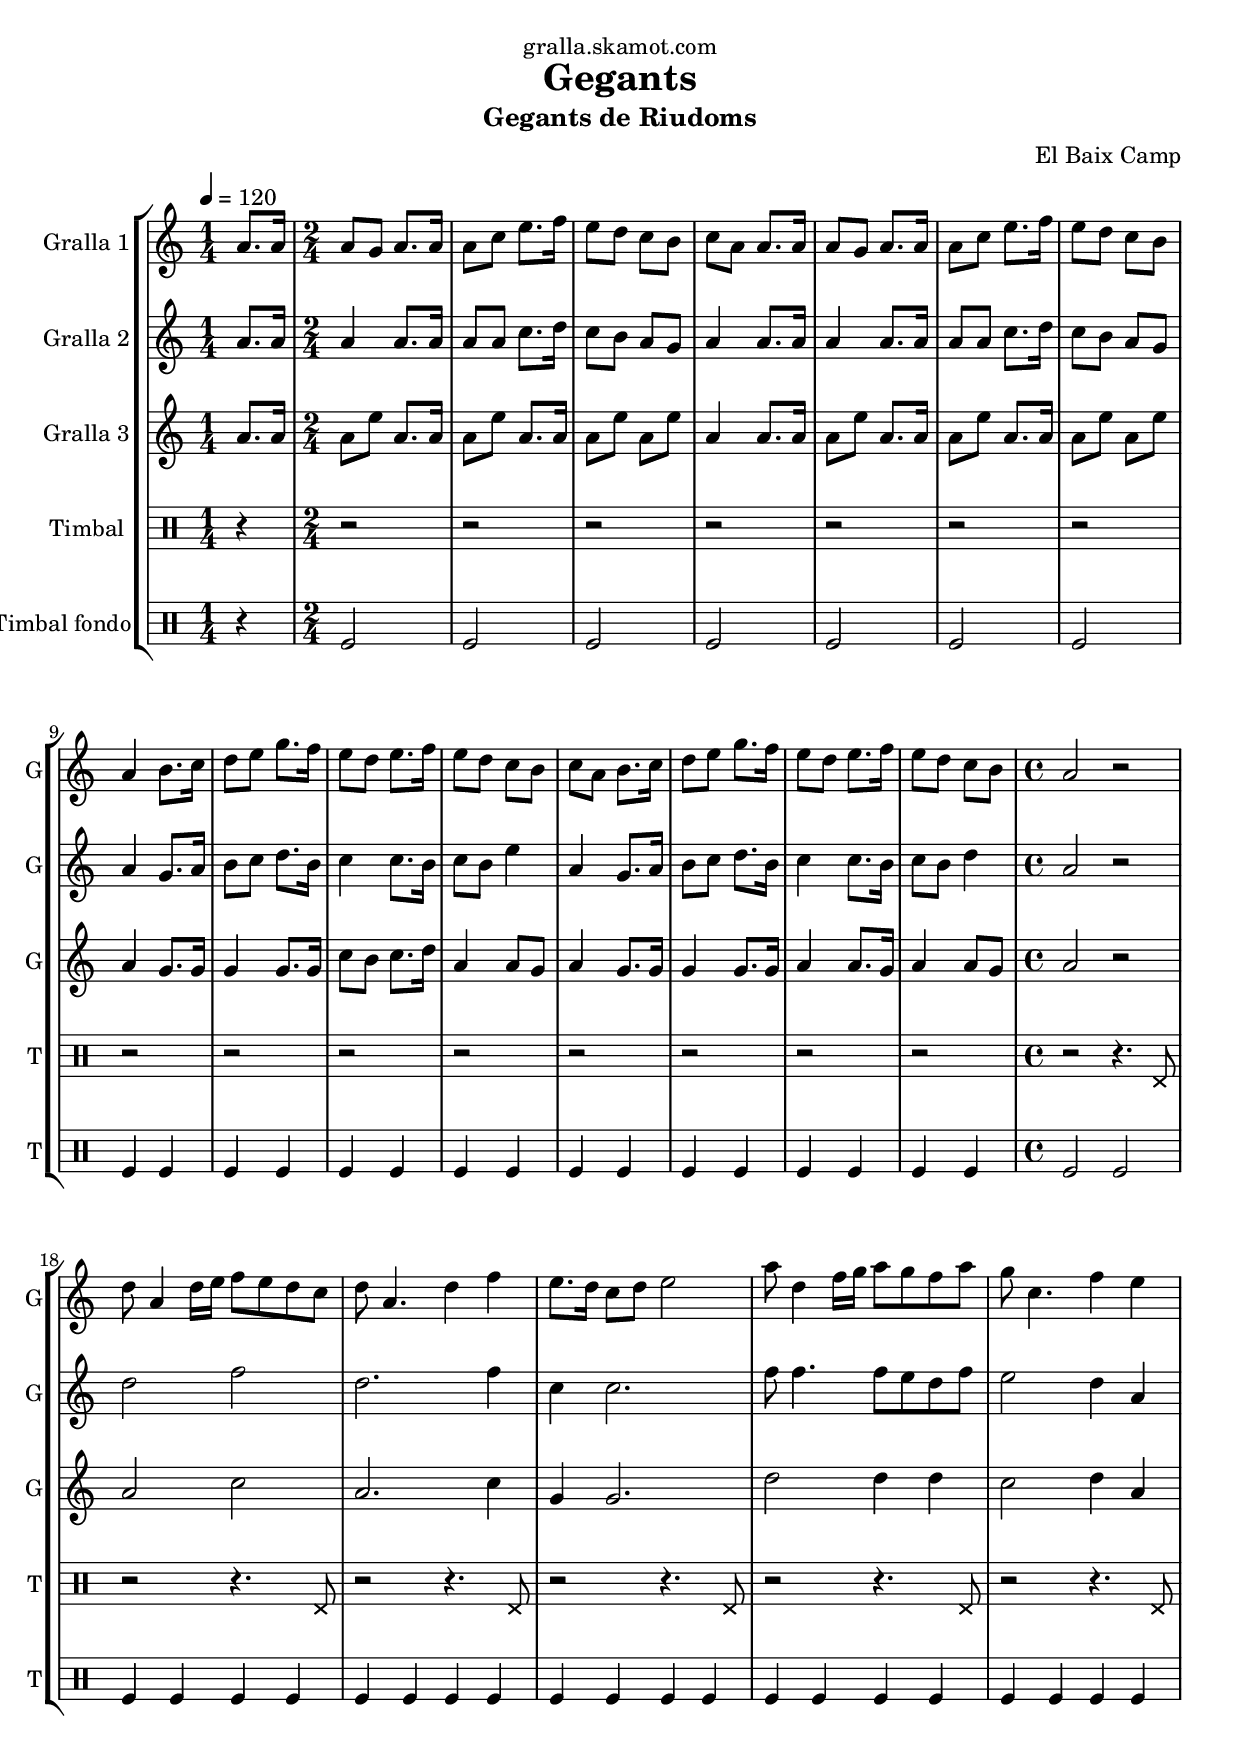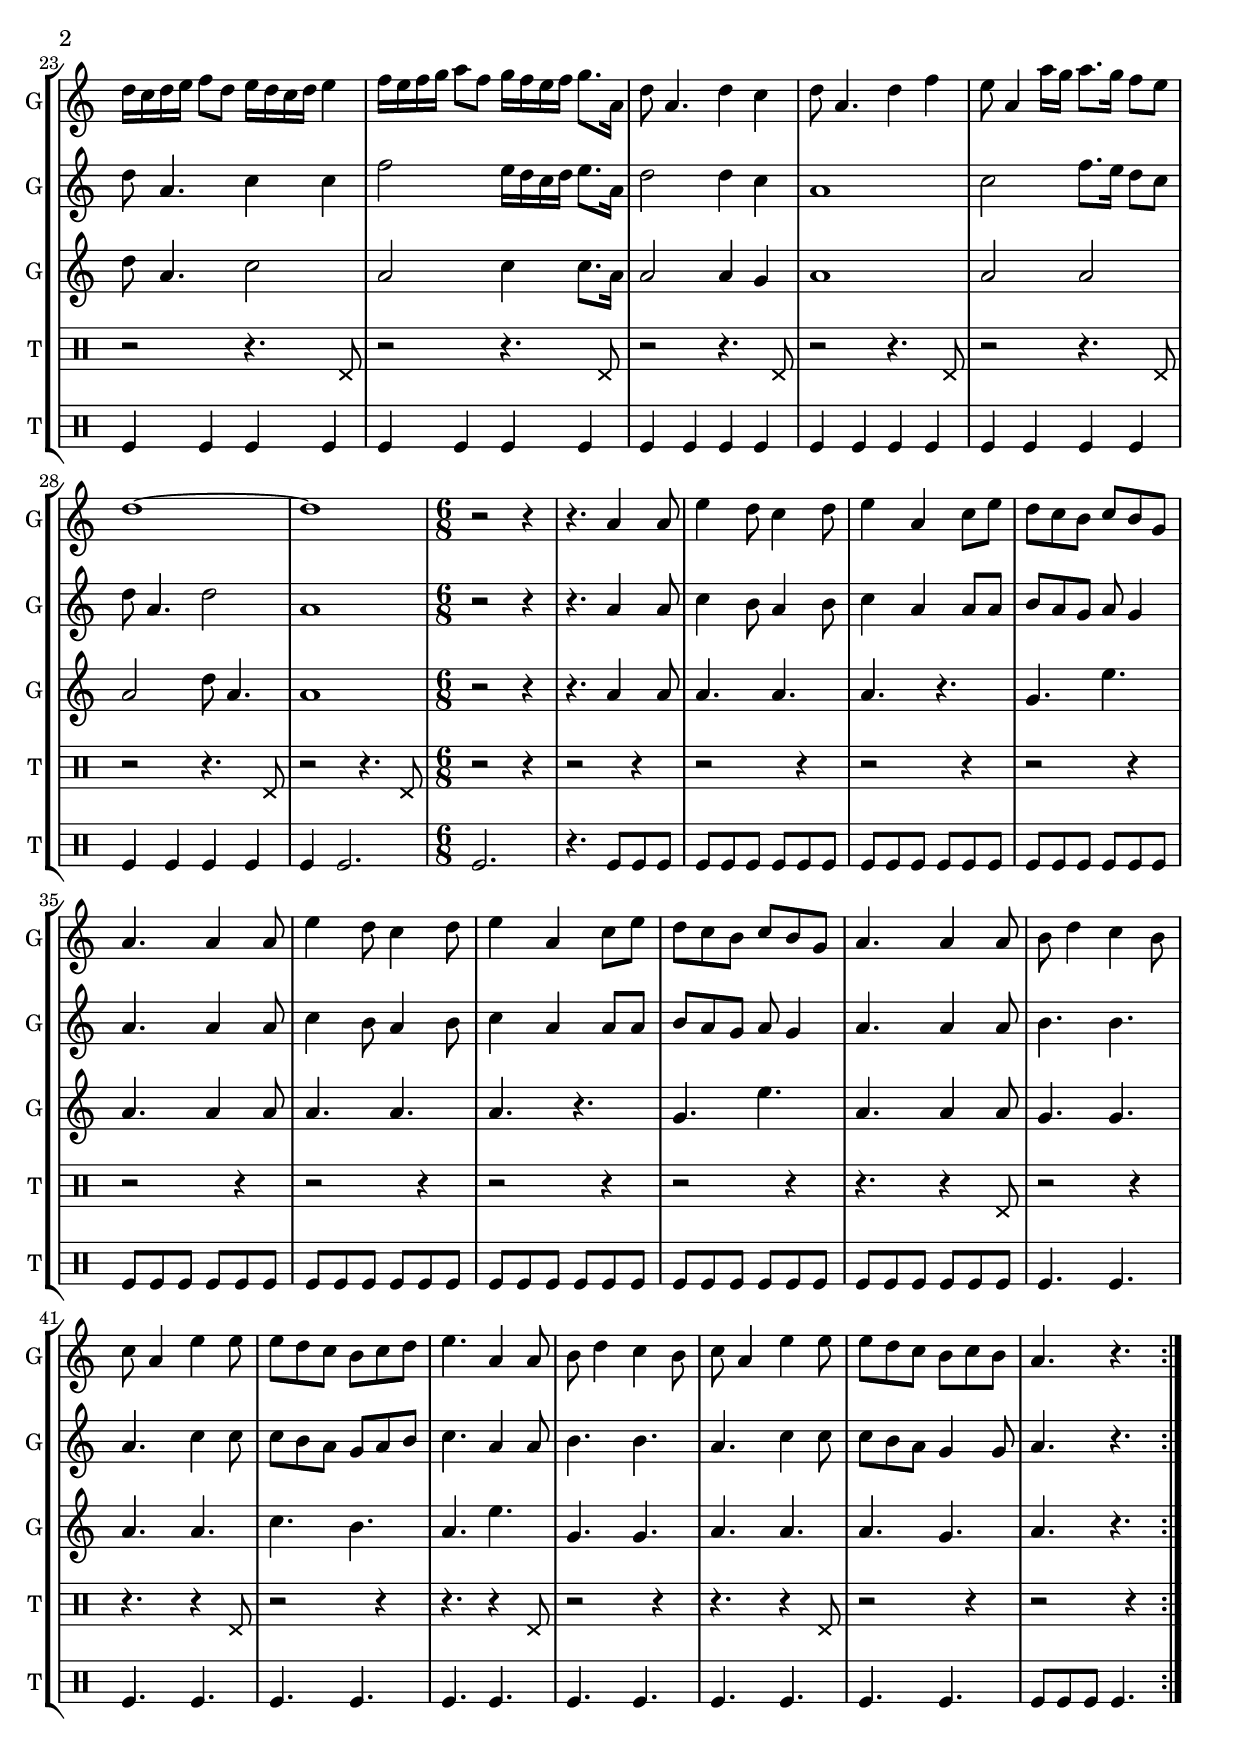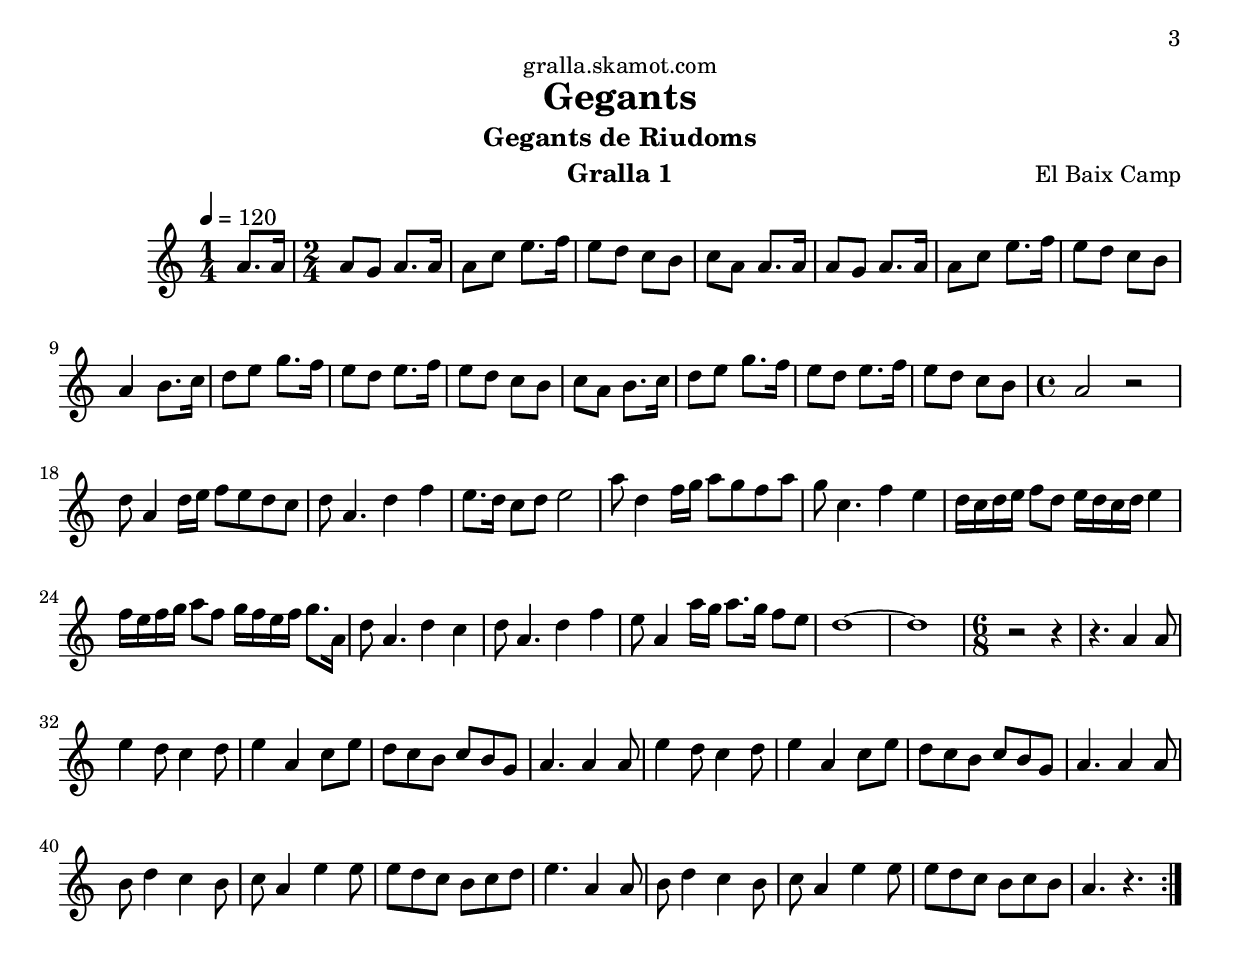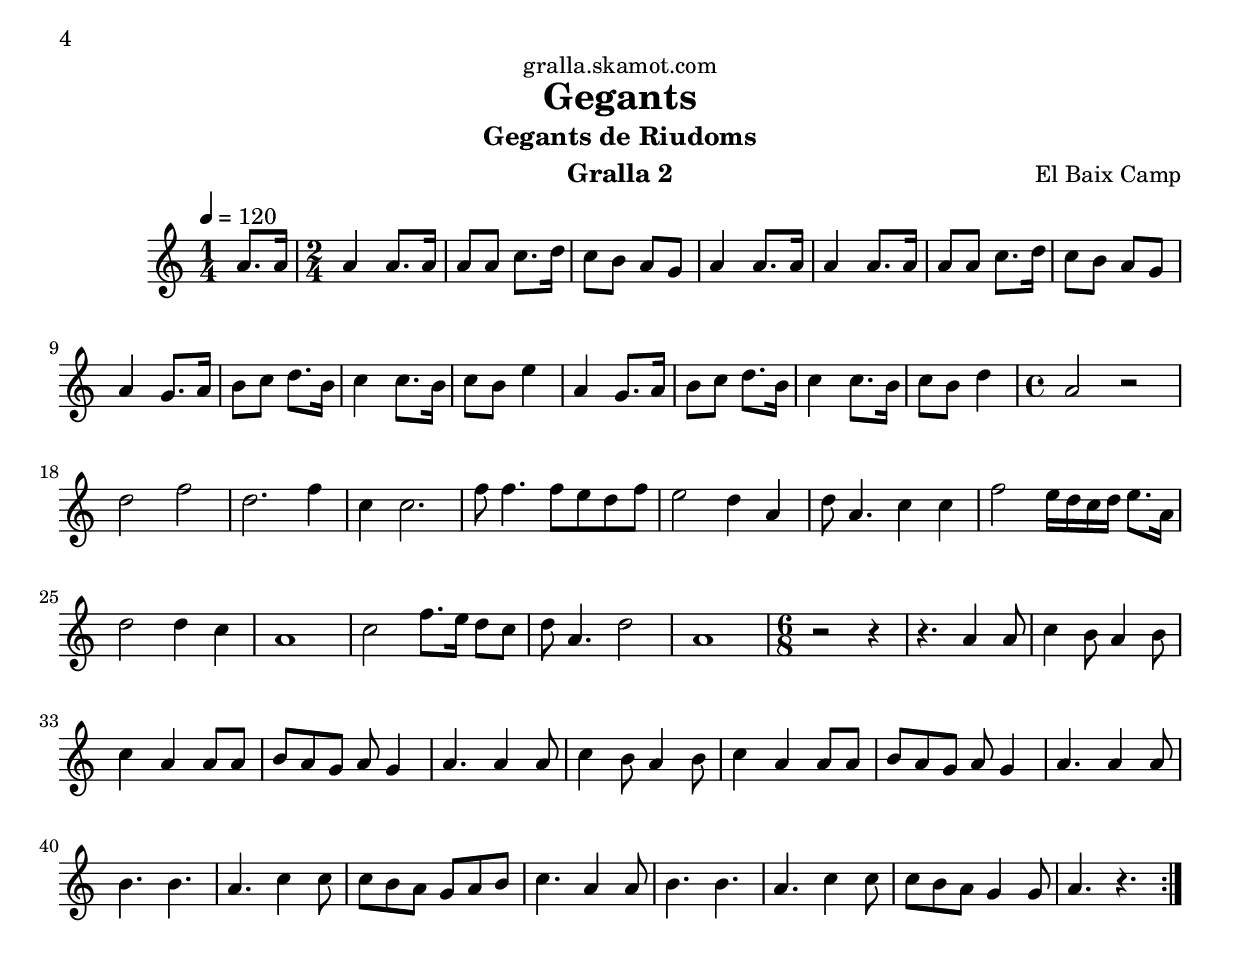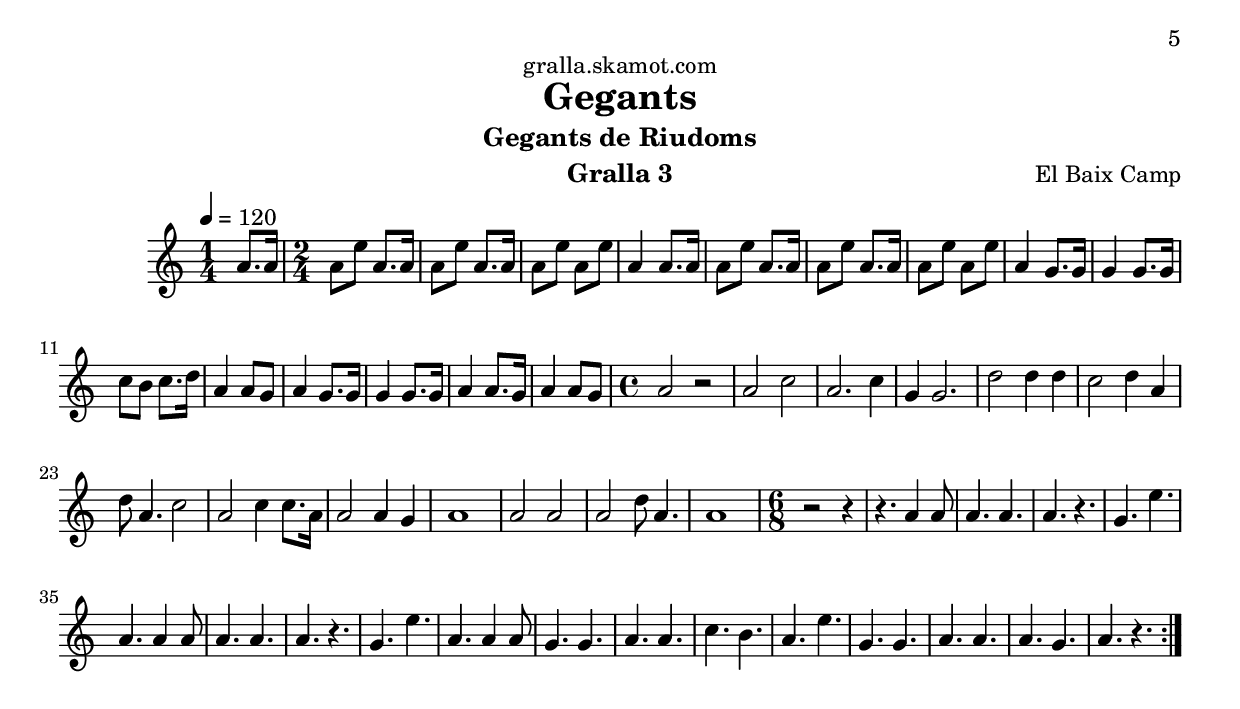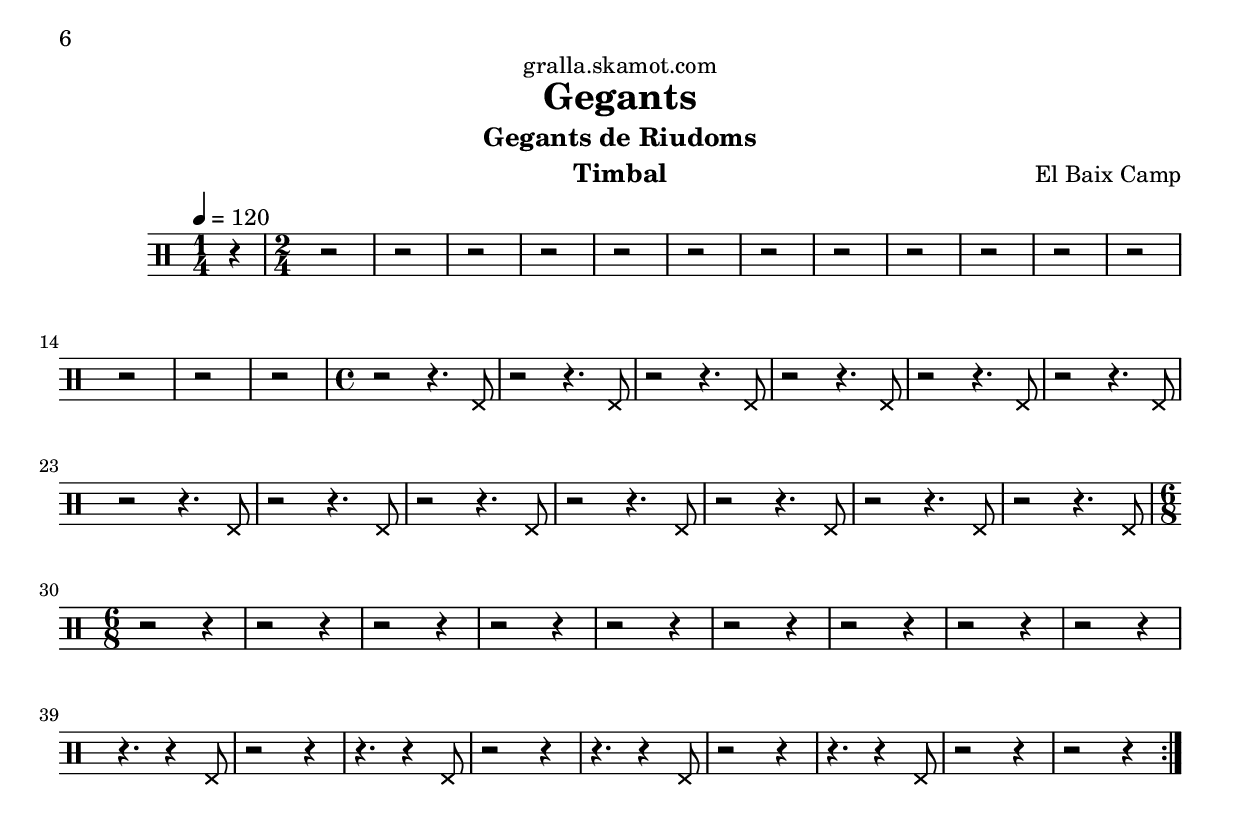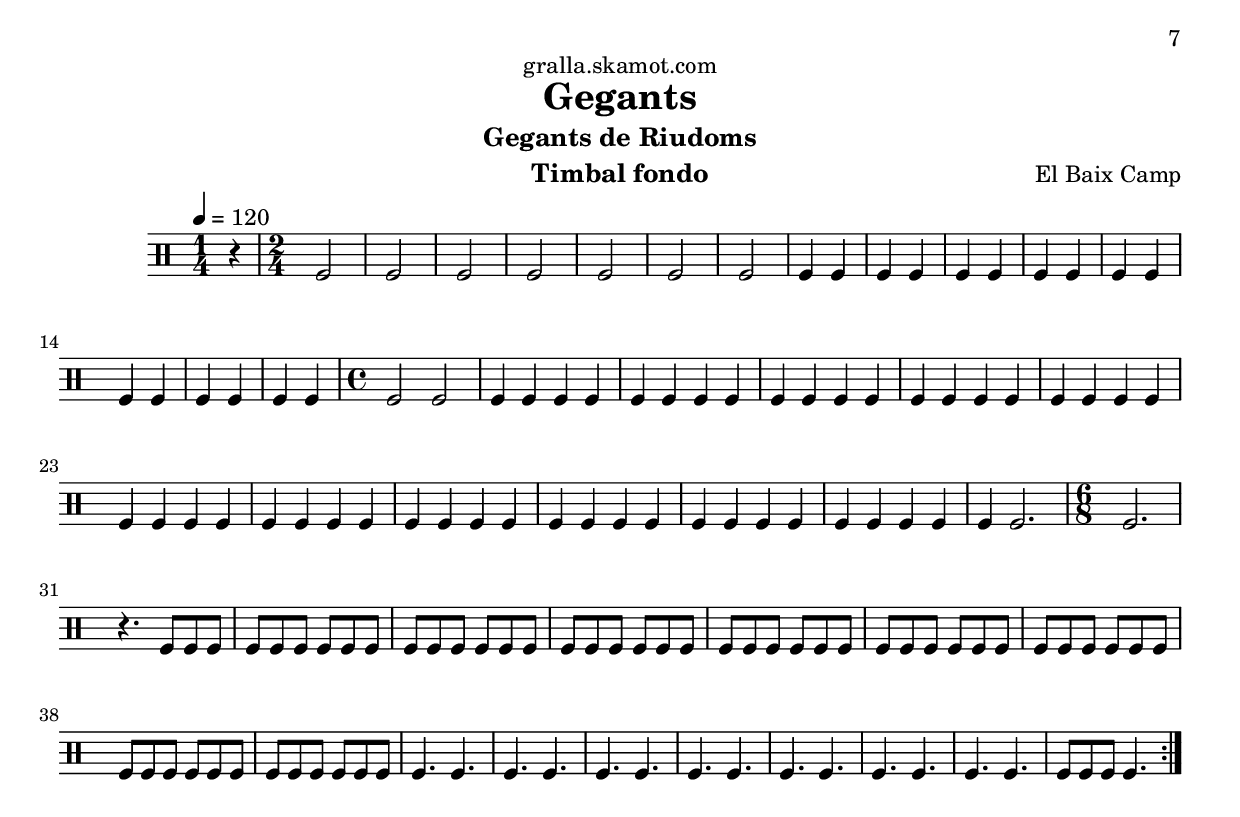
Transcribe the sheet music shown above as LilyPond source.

\version "2.16.2"

\header {
  dedication="gralla.skamot.com"
  title="Gegants"
  subtitle="Gegants de Riudoms"
  subsubtitle=""
  poet=""
  meter=""
  piece=""
  composer="El Baix Camp"
  arranger=""
  opus=""
  instrument=""
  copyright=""
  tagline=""
}

liniaroAa =
\relative a'
{
  \tempo 4=120
  \clef treble
  \key c \major
  \repeat volta 2 { \time 1/4 a8. a16  |
  \time 2/4   a8 g a8. a16  |
  a8 c e8. f16  |
  e8 d c b  |
  %05
  c8 a a8. a16  |
  a8 g a8. a16  |
  a8 c e8. f16  |
  e8 d c b  |
  a4 b8. c16  |
  %10
  d8 e g8. f16  |
  e8 d e8. f16  |
  e8 d c b  |
  c8 a b8. c16  |
  d8 e g8. f16  |
  %15
  e8 d e8. f16  |
  e8 d c b  |
  \time 4/4   a2 r2  | % troigo!
  d8 a4 d16 e f8 e d c  |
  d8 a4. d4 f  |
  %20
  e8. d16 c8 d e2  |
  a8 d,4 f16 g a8 g f a  |
  g8 c,4. f4 e  |
  d16 c d e f8 d e16 d c d e4  |
  f16 e f g a8 f g16 f e f g8. a,16  |
  %25
  d8 a4. d4 c  |
  d8 a4. d4 f  |
  e8 a,4 a'16 g a8. g16 f8 e  |
  d1 ~  |
  d1  |
  %30
  \time 6/8   r2 r4  |
  r4. a4 a8  |
  e'4 d8 c4 d8  |
  e4 a, c8 e  |
  d8 c b c b g  |
  %35
  a4. a4 a8  |
  e'4 d8 c4 d8  |
  e4 a, c8 e  |
  d8 c b c b g  |
  a4. a4 a8  |
  %40
  b8 d4 c b8  |
  c8 a4 e' e8  |
  e8 d c b c d  |
  e4. a,4 a8  |
  b8 d4 c b8  |
  %45
  c8 a4 e' e8  |
  e8 d c b c b  |
  a4. r  | }
}

liniaroAb =
\relative a'
{
  \tempo 4=120
  \clef treble
  \key c \major
  \repeat volta 2 { \time 1/4 a8. a16  |
  \time 2/4   a4 a8. a16  |
  a8 a c8. d16  |
  c8 b a g  |
  %05
  a4 a8. a16  |
  a4 a8. a16  |
  a8 a c8. d16  |
  c8 b a g  |
  a4 g8. a16  |
  %10
  b8 c d8. b16  |
  c4 c8. b16  |
  c8 b e4  |
  a,4 g8. a16  |
  b8 c d8. b16  |
  %15
  c4 c8. b16  |
  c8 b d4  |
  \time 4/4   a2 r2  | % troigo!
  d2 f  |
  d2. f4  |
  %20
  c4 c2.  |
  f8 f4. f8 e d f  |
  e2 d4 a  |
  d8 a4. c4 c  |
  f2 e16 d c d e8. a,16  |
  %25
  d2 d4 c  |
  a1  |
  c2 f8. e16 d8 c  |
  d8 a4. d2  |
  a1  |
  %30
  \time 6/8   r2 r4  |
  r4. a4 a8  |
  c4 b8 a4 b8  |
  c4 a a8 a  |
  b8 a g a g4  |
  %35
  a4. a4 a8  |
  c4 b8 a4 b8  |
  c4 a a8 a  |
  b8 a g a g4  |
  a4. a4 a8  |
  %40
  b4. b  |
  a4. c4 c8  |
  c8 b a g a b  |
  c4. a4 a8  |
  b4. b  |
  %45
  a4. c4 c8  |
  c8 b a g4 g8  |
  a4. r  | }
}

liniaroAc =
\relative a'
{
  \tempo 4=120
  \clef treble
  \key c \major
  \repeat volta 2 { \time 1/4 a8. a16  |
  \time 2/4   a8 e' a,8. a16  |
  a8 e' a,8. a16  |
  a8 e' a, e'  |
  %05
  a,4 a8. a16  |
  a8 e' a,8. a16  |
  a8 e' a,8. a16  |
  a8 e' a, e'  |
  a,4 g8. g16  |
  %10
  g4 g8. g16  |
  c8 b c8. d16  |
  a4 a8 g  |
  a4 g8. g16  |
  g4 g8. g16  |
  %15
  a4 a8. g16  |
  a4 a8 g  |
  \time 4/4   a2 r2  | % troigo!
  a2 c  |
  a2. c4  |
  %20
  g4 g2.  |
  d'2 d4 d  |
  c2 d4 a  |
  d8 a4. c2  |
  a2 c4 c8. a16  |
  %25
  a2 a4 g  |
  a1  |
  a2 a  |
  a2 d8 a4.  |
  a1  |
  %30
  \time 6/8   r2 r4  |
  r4. a4 a8  |
  a4. a  |
  a4. r  |
  g4. e'  |
  %35
  a,4. a4 a8  |
  a4. a  |
  a4. r  |
  g4. e'  |
  a,4. a4 a8  |
  %40
  g4. g  |
  a4. a  |
  c4. b  |
  a4. e'  |
  g,4. g  |
  %45
  a4. a  |
  a4. g  |
  a4. r  | }
}

liniaroAd =
\drummode
{
  \tempo 4=120
  \repeat volta 2 { \time 1/4 r4  |
  \time 2/4   r2  |
  r2  |
  r2  |
  %05
  r2  |
  r2  |
  r2  |
  r2  |
  r2  |
  %10
  r2  |
  r2  |
  r2  |
  r2  |
  r2  |
  %15
  r2  |
  r2  |
  \time 4/4   r2 r4. hhp8  |
  r2 r4. hhp8  |
  r2 r4. hhp8  |
  %20
  r2 r4. hhp8  |
  r2 r4. hhp8  |
  r2 r4. hhp8  |
  r2 r4. hhp8  |
  r2 r4. hhp8  |
  %25
  r2 r4. hhp8  |
  r2 r4. hhp8  |
  r2 r4. hhp8  |
  r2 r4. hhp8  |
  r2 r4. hhp8  |
  %30
  \time 6/8   r2 r4  |
  r2 r4  |
  r2 r4  |
  r2 r4  |
  r2 r4  |
  %35
  r2 r4  |
  r2 r4  |
  r2 r4  |
  r2 r4  |
  r4. r4 hhp8  |
  %40
  r2 r4  |
  r4. r4 hhp8  |
  r2 r4  |
  r4. r4 hhp8  |
  r2 r4  |
  %45
  r4. r4 hhp8  |
  r2 r4  |
  r2 r4  | }
}

liniaroAe =
\drummode
{
  \tempo 4=120
  \repeat volta 2 { \time 1/4 r4  |
  \time 2/4   tomfl2  |
  tomfl2  |
  tomfl2  |
  %05
  tomfl2  |
  tomfl2  |
  tomfl2  |
  tomfl2  |
  tomfl4 tomfl  |
  %10
  tomfl4 tomfl  |
  tomfl4 tomfl  |
  tomfl4 tomfl  |
  tomfl4 tomfl  |
  tomfl4 tomfl  |
  %15
  tomfl4 tomfl  |
  tomfl4 tomfl  |
  \time 4/4   tomfl2 tomfl  |
  tomfl4 tomfl tomfl tomfl  |
  tomfl4 tomfl tomfl tomfl  |
  %20
  tomfl4 tomfl tomfl tomfl  |
  tomfl4 tomfl tomfl tomfl  |
  tomfl4 tomfl tomfl tomfl  |
  tomfl4 tomfl tomfl tomfl  |
  tomfl4 tomfl tomfl tomfl  |
  %25
  tomfl4 tomfl tomfl tomfl  |
  tomfl4 tomfl tomfl tomfl  |
  tomfl4 tomfl tomfl tomfl  |
  tomfl4 tomfl tomfl tomfl  |
  tomfl4 tomfl2.  |
  %30
  \time 6/8   tomfl2.  |
  r4. tomfl8 tomfl tomfl  |
  tomfl8 tomfl tomfl tomfl tomfl tomfl  |
  tomfl8 tomfl tomfl tomfl tomfl tomfl  |
  tomfl8 tomfl tomfl tomfl tomfl tomfl  |
  %35
  tomfl8 tomfl tomfl tomfl tomfl tomfl  |
  tomfl8 tomfl tomfl tomfl tomfl tomfl  |
  tomfl8 tomfl tomfl tomfl tomfl tomfl  |
  tomfl8 tomfl tomfl tomfl tomfl tomfl  |
  tomfl8 tomfl tomfl tomfl tomfl tomfl  |
  %40
  tomfl4. tomfl  |
  tomfl4. tomfl  |
  tomfl4. tomfl  |
  tomfl4. tomfl  |
  tomfl4. tomfl  |
  %45
  tomfl4. tomfl  |
  tomfl4. tomfl  |
  tomfl8 tomfl tomfl tomfl4.  | }
}

\bookpart {
  \score {
    \new StaffGroup {
      \override Score.RehearsalMark #'self-alignment-X = #LEFT
      <<
        \new Staff \with {instrumentName = #"Gralla 1" shortInstrumentName = #"G"} \liniaroAa
        \new Staff \with {instrumentName = #"Gralla 2" shortInstrumentName = #"G"} \liniaroAb
        \new Staff \with {instrumentName = #"Gralla 3" shortInstrumentName = #"G"} \liniaroAc
        \new DrumStaff \with {instrumentName = #"Timbal" shortInstrumentName = #"T"} \liniaroAd
        \new DrumStaff \with {instrumentName = #"Timbal fondo" shortInstrumentName = #"T"} \liniaroAe
      >>
    }
    \layout {}
  }
  \score { \unfoldRepeats
    \new StaffGroup {
      \override Score.RehearsalMark #'self-alignment-X = #LEFT
      <<
        \new Staff \with {instrumentName = #"Gralla 1" shortInstrumentName = #"G"} \liniaroAa
        \new Staff \with {instrumentName = #"Gralla 2" shortInstrumentName = #"G"} \liniaroAb
        \new Staff \with {instrumentName = #"Gralla 3" shortInstrumentName = #"G"} \liniaroAc
        \new DrumStaff \with {instrumentName = #"Timbal" shortInstrumentName = #"T"} \liniaroAd
        \new DrumStaff \with {instrumentName = #"Timbal fondo" shortInstrumentName = #"T"} \liniaroAe
      >>
    }
    \midi {
      \set Staff.midiInstrument = "oboe"
      \set DrumStaff.midiInstrument = "drums"
    }
  }
}

\bookpart {
  \header {instrument="Gralla 1"}
  \score {
    \new StaffGroup {
      \override Score.RehearsalMark #'self-alignment-X = #LEFT
      <<
        \new Staff \liniaroAa
      >>
    }
    \layout {}
  }
  \score { \unfoldRepeats
    \new StaffGroup {
      \override Score.RehearsalMark #'self-alignment-X = #LEFT
      <<
        \new Staff \liniaroAa
      >>
    }
    \midi {
      \set Staff.midiInstrument = "oboe"
      \set DrumStaff.midiInstrument = "drums"
    }
  }
}

\bookpart {
  \header {instrument="Gralla 2"}
  \score {
    \new StaffGroup {
      \override Score.RehearsalMark #'self-alignment-X = #LEFT
      <<
        \new Staff \liniaroAb
      >>
    }
    \layout {}
  }
  \score { \unfoldRepeats
    \new StaffGroup {
      \override Score.RehearsalMark #'self-alignment-X = #LEFT
      <<
        \new Staff \liniaroAb
      >>
    }
    \midi {
      \set Staff.midiInstrument = "oboe"
      \set DrumStaff.midiInstrument = "drums"
    }
  }
}

\bookpart {
  \header {instrument="Gralla 3"}
  \score {
    \new StaffGroup {
      \override Score.RehearsalMark #'self-alignment-X = #LEFT
      <<
        \new Staff \liniaroAc
      >>
    }
    \layout {}
  }
  \score { \unfoldRepeats
    \new StaffGroup {
      \override Score.RehearsalMark #'self-alignment-X = #LEFT
      <<
        \new Staff \liniaroAc
      >>
    }
    \midi {
      \set Staff.midiInstrument = "oboe"
      \set DrumStaff.midiInstrument = "drums"
    }
  }
}

\bookpart {
  \header {instrument="Timbal"}
  \score {
    \new StaffGroup {
      \override Score.RehearsalMark #'self-alignment-X = #LEFT
      <<
        \new DrumStaff \liniaroAd
      >>
    }
    \layout {}
  }
  \score { \unfoldRepeats
    \new StaffGroup {
      \override Score.RehearsalMark #'self-alignment-X = #LEFT
      <<
        \new DrumStaff \liniaroAd
      >>
    }
    \midi {
      \set Staff.midiInstrument = "oboe"
      \set DrumStaff.midiInstrument = "drums"
    }
  }
}

\bookpart {
  \header {instrument="Timbal fondo"}
  \score {
    \new StaffGroup {
      \override Score.RehearsalMark #'self-alignment-X = #LEFT
      <<
        \new DrumStaff \liniaroAe
      >>
    }
    \layout {}
  }
  \score { \unfoldRepeats
    \new StaffGroup {
      \override Score.RehearsalMark #'self-alignment-X = #LEFT
      <<
        \new DrumStaff \liniaroAe
      >>
    }
    \midi {
      \set Staff.midiInstrument = "oboe"
      \set DrumStaff.midiInstrument = "drums"
    }
  }
}

